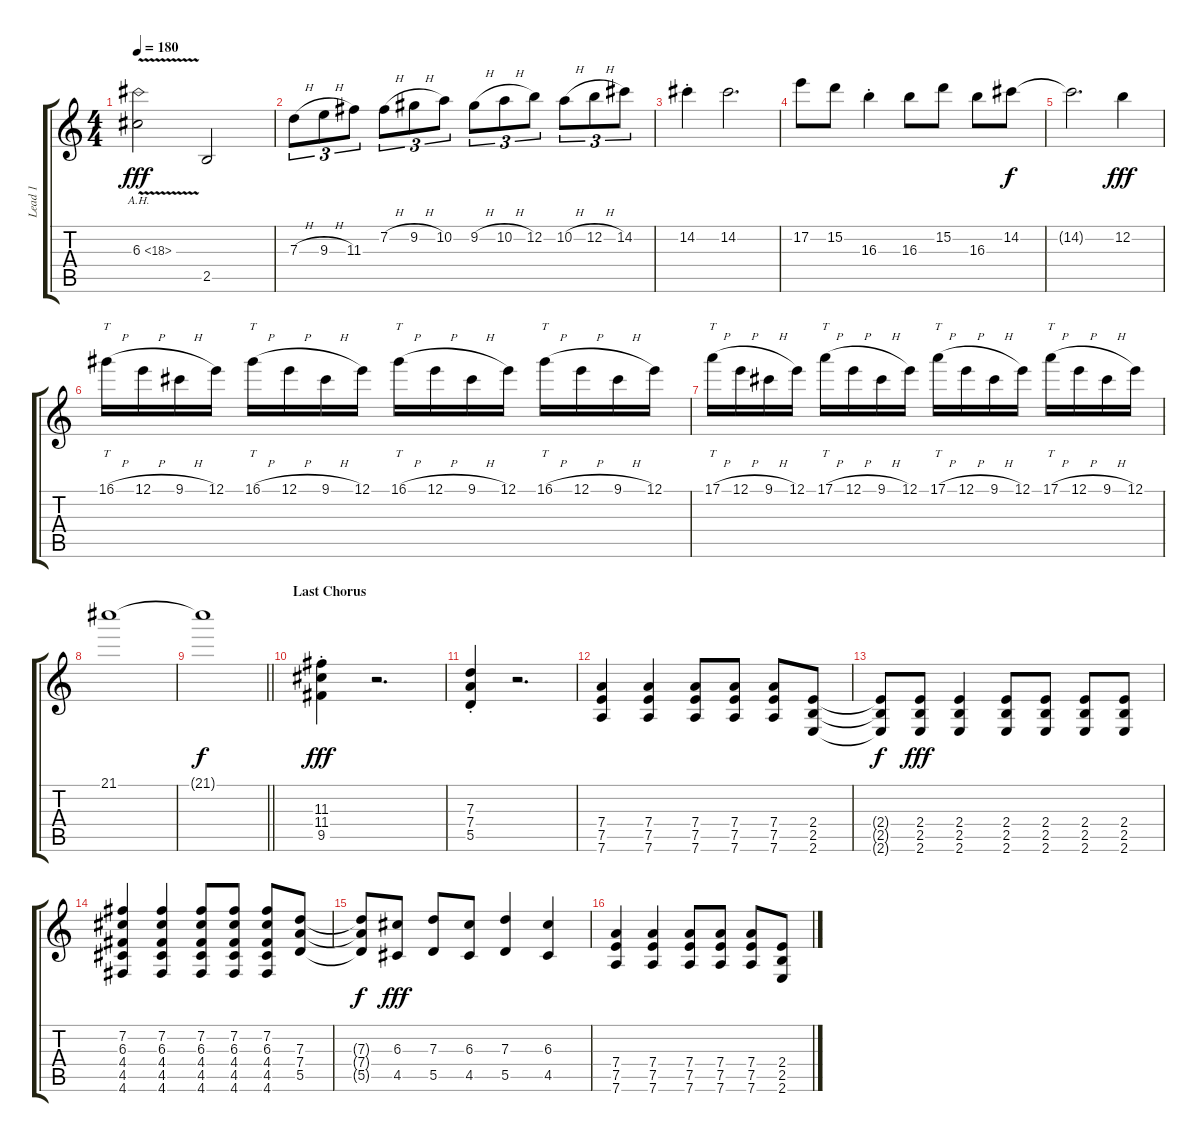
\track ("Lead 1" "Lead 1") {instrument overdrivenguitar}
\staff {score tabs}
\tuning (E4 B3 G3 D3 A2 D2) {hide}
\ts (4 4)
\tempo 180
\clef g2
\ks c
6.3{ah 12 v}.2{dy fff} 2.5.2 |
7.3{h}.8{tu (3 2)} 9.3{h}.8{tu (3 2)} 11.3.8{tu (3 2)} 7.2{h}.8{tu (3 2)} 9.2{h}.8{tu (3 2)} 10.2.8{tu (3 2)} 9.2{h}.8{tu (3 2)} 10.2{h}.8{tu (3 2)} 12.2.8{tu (3 2)} 10.2{h}.8{tu (3 2)} 12.2{h}.8{tu (3 2)} 14.2.8{tu (3 2)} |
14.2{st}.4 14.2.2{d} |
17.2.8 15.2.8 16.3{st}.4 16.3.8 15.2.8 16.3.8 14.2.8{dy f} |
14.2{t}.2{d} 12.2.4{dy fff} |
16.1{h}.16{tt} 12.1{h}.16 9.1{h}.16 12.1.16 16.1{h}.16{tt} 12.1{h}.16 9.1{h}.16 12.1.16 16.1{h}.16{tt} 12.1{h}.16 9.1{h}.16 12.1.16 16.1{h}.16{tt} 12.1{h}.16 9.1{h}.16 12.1.16 |
17.1{h}.16{tt} 12.1{h}.16 9.1{h}.16 12.1.16 17.1{h}.16{tt} 12.1{h}.16 9.1{h}.16 12.1.16 17.1{h}.16{tt} 12.1{h}.16 9.1{h}.16 12.1.16 17.1{h}.16{tt} 12.1{h}.16 9.1{h}.16 12.1.16 |
21.1.1 |
\barLineRight lightlight
21.1{t}.1{dy f} |
\section ("" "Last Chorus")
(11.3{st} 11.4 9.5).4{dy fff} r.2{d} |
(7.3 7.4 5.5{st}).4 r.2{d} |
(7.4 7.5 7.6).4 (7.4 7.5 7.6).4 (7.4 7.5 7.6).8 (7.4 7.5 7.6).8 (7.4 7.5 7.6).8 (2.4 2.5 2.6).8 |
(2.4{t} 2.5{t} 2.6{t}).8{dy f} (2.4 2.5 2.6).8{dy fff} (2.4 2.5 2.6).4 (2.4 2.5 2.6).8 (2.4 2.5 2.6).8 (2.4 2.5 2.6).8 (2.4 2.5 2.6).8 |
(7.2 6.3 4.4 4.5 4.6).4 (7.2 6.3 4.4 4.5 4.6).4 (7.2 6.3 4.4 4.5 4.6).8 (7.2 6.3 4.4 4.5 4.6).8 (7.2 6.3 4.4 4.5 4.6).8 (7.3 7.4 5.5).8 |
(7.3{t} 7.4{t} 5.5{t}).8{dy f} (6.3 4.5).8{dy fff} (7.3 5.5).8 (6.3 4.5).8 (7.3 5.5).4 (6.3 4.5).4 |
(7.4 7.5 7.6).4 (7.4 7.5 7.6).4 (7.4 7.5 7.6).8 (7.4 7.5 7.6).8 (7.4 7.5 7.6).8 (2.4 2.5 2.6).8
